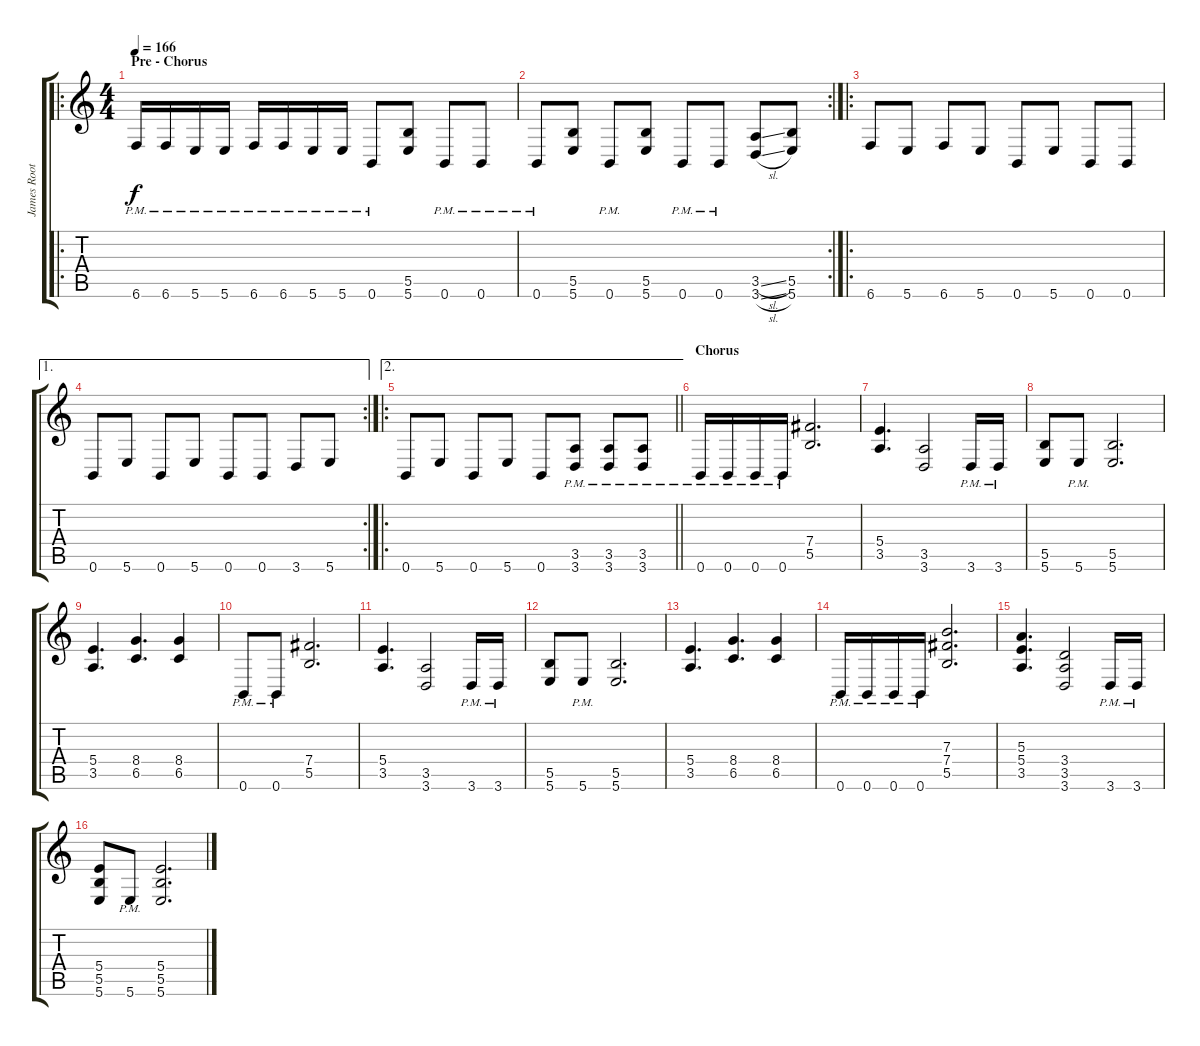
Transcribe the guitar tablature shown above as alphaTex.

\track ("James Root (Guitar II)" "James Root") {instrument overdrivenguitar}
\staff {score tabs}
\tuning (Db4 Ab3 E3 B2 Gb2 B1) {hide}
\ro
\ts (4 4)
\section ("" "Pre - Chorus")
\tempo 166
\clef g2
\ks c
6.6{pm}.16{dy f volume 13} 6.6{pm}.16 5.6{pm}.16 5.6{pm}.16 6.6{pm}.16 6.6{pm}.16 5.6{pm}.16 5.6{pm}.16 0.6{pm}.8 (5.5 5.6).8 0.6{pm}.8 0.6{pm}.8 |
\rc 2
0.6{pm}.8 (5.5 5.6).8 0.6{pm}.8 (5.5 5.6).8 0.6{pm}.8 0.6{pm}.8 (3.5{sl} 3.6{sl}).8 (5.5 5.6).8 |
\ro
6.6.8 5.6.8 6.6.8 5.6.8 0.6.8 5.6.8 0.6.8 0.6.8 |
\ae 1
\rc 2
0.6.8 5.6.8 0.6.8 5.6.8 0.6.8 0.6.8 3.6.8 5.6.8 |
\ae 2
\ro
\barLineRight lightlight
0.6.8 5.6.8 0.6.8 5.6.8 0.6.8 (3.5{pm} 3.6{pm}).8 (3.5{pm} 3.6{pm}).8 (3.5{pm} 3.6{pm}).8 |
\section ("" "Chorus")
0.6{pm}.16 0.6{pm}.16 0.6{pm}.16 0.6{pm}.16 (7.4 5.5).2{d} |
(5.4 3.5).4{d} (3.5 3.6).2 3.6{pm}.16 3.6{pm}.16 |
(5.5 5.6).8 5.6{pm}.8 (5.5 5.6).2{d} |
(5.4 3.5).4{d} (8.4 6.5).4{d} (8.4 6.5).4 |
0.6{pm}.8 0.6{pm}.8 (7.4 5.5).2{d} |
(5.4 3.5).4{d} (3.5 3.6).2 3.6{pm}.16 3.6{pm}.16 |
(5.5 5.6).8 5.6{pm}.8 (5.5 5.6).2{d} |
(5.4 3.5).4{d} (8.4 6.5).4{d} (8.4 6.5).4 |
0.6{pm}.16 0.6{pm}.16 0.6{pm}.16 0.6{pm}.16 (7.3 7.4 5.5).2{d} |
(5.3 5.4 3.5).4{d} (3.4 3.5 3.6).2 3.6{pm}.16 3.6{pm}.16 |
(5.4 5.5 5.6).8 5.6{pm}.8 (5.4 5.5 5.6).2{d}
